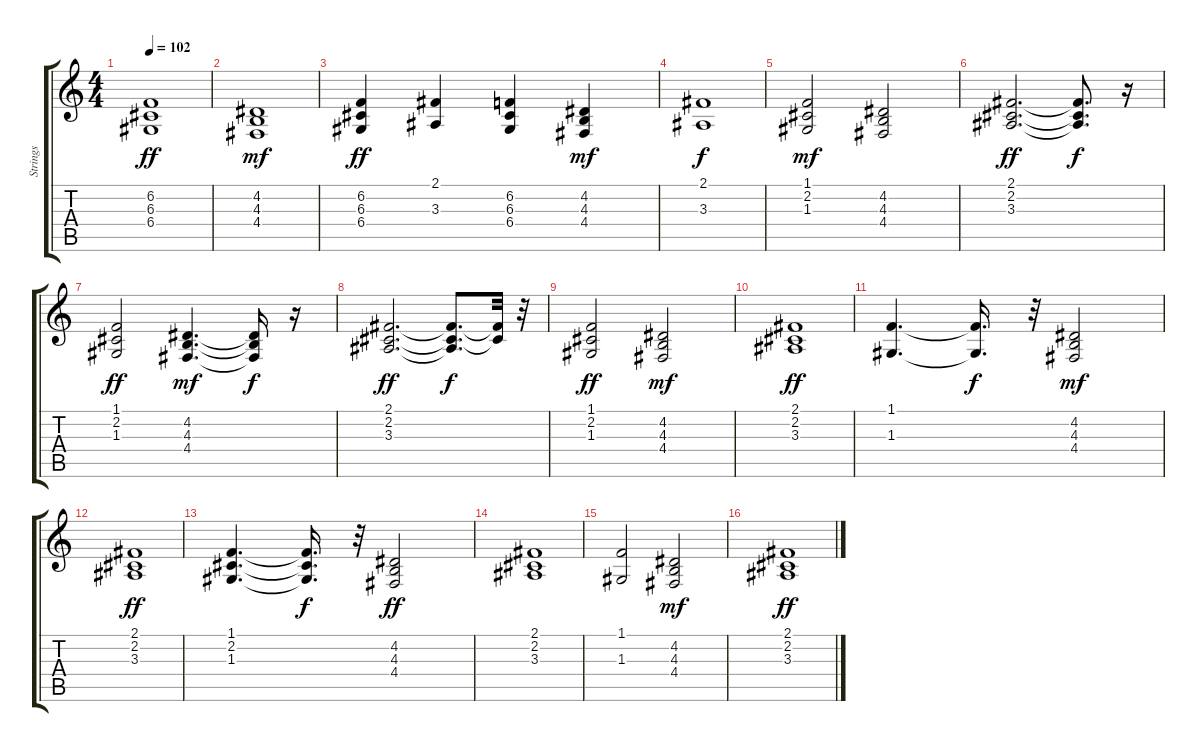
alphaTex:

\track ("Strings" "Strings") {instrument synthstrings2}
\staff {score tabs}
\tuning (E4 B3 G3 D3 A2 E2) {hide}
\ts (4 4)
\tempo 102
\clef g2
\ks c
(6.2 6.3 6.4).1{dy ff} |
(4.2 4.3 4.4).1{dy mf} |
(6.2 6.3 6.4).4{dy ff} (2.1 3.3).4 (6.2 6.3 6.4).4 (4.2 4.3 4.4).4{dy mf} |
(2.1 3.3).1{dy f} |
(1.1 2.2 1.3).2{dy mf} (4.2 4.3 4.4).2 |
(2.1 2.2 3.3).2{d dy ff} (2.1{t} 2.2{t} 3.3{t}).8{d dy f} r.16 |
(1.1 2.2 1.3).2{dy ff} (4.2 4.3 4.4).4{d dy mf} (4.2{t} 4.3{t} 4.4{t}).16{dy f} r.16 |
(2.1 2.2 3.3).2{d dy ff} (2.1{t} 2.2{t} 3.3{t}).8{d dy f} (2.1{t} 2.2{t}).32 r.32 |
(1.1 2.2 1.3).2{dy ff} (4.2 4.3 4.4).2{dy mf} |
(2.1 2.2 3.3).1{dy ff} |
(1.1 1.3).4{d} (1.1{t} 1.3{t}).16{d dy f} r.32 (4.2 4.3 4.4).2{dy mf} |
(2.1 2.2 3.3).1{dy ff} |
(1.1 2.2 1.3).4{d} (1.1{t} 2.2{t} 1.3{t}).16{d dy f} r.32 (4.2 4.3 4.4).2{dy ff} |
(2.1 2.2 3.3).1 |
(1.1 1.3).2 (4.2 4.3 4.4).2{dy mf} |
(2.1 2.2 3.3).1{dy ff}
